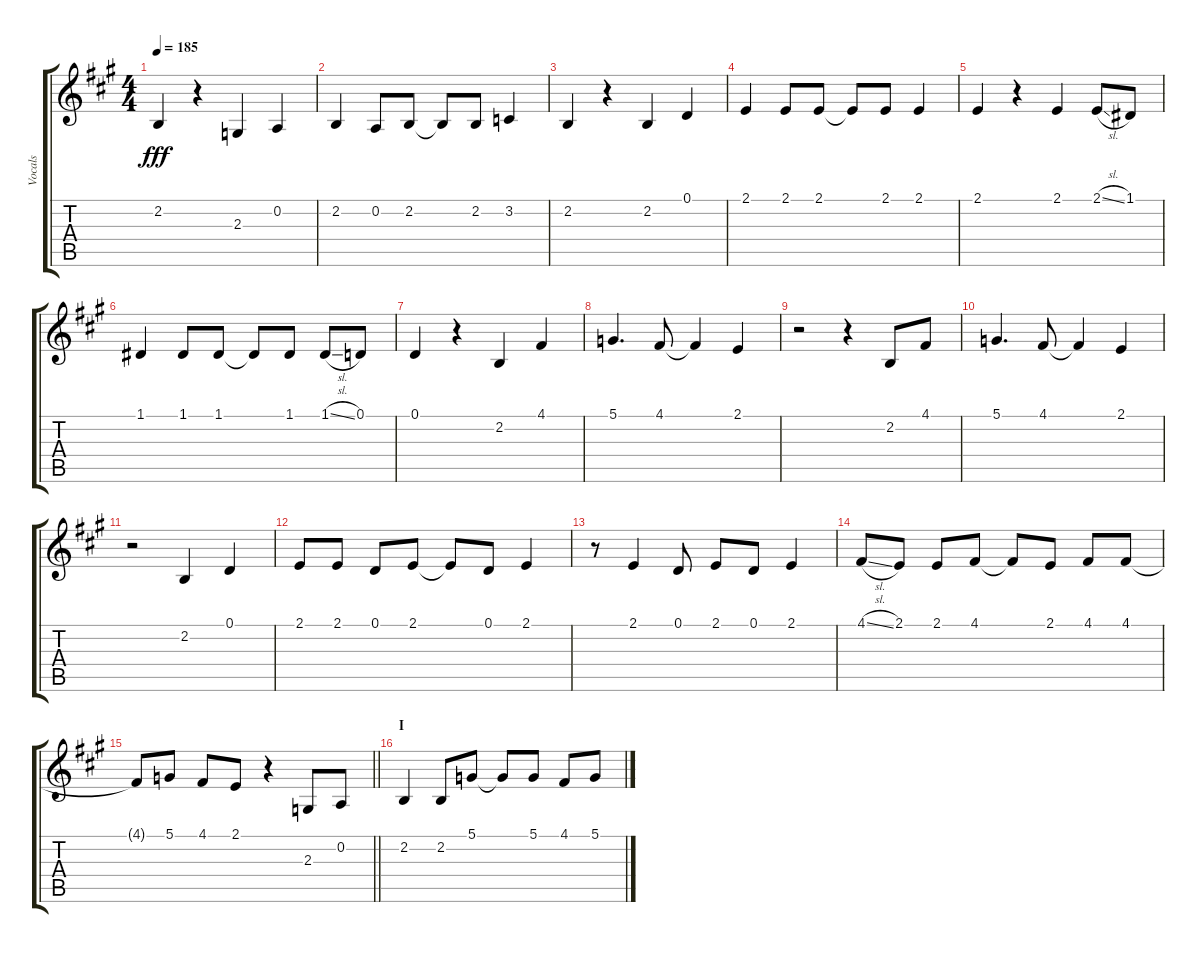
\track ("Vocals" "Vocals") {instrument voiceoohs}
\staff {score tabs}
\tuning (D4 A3 F3 C3 G2 D2) {hide}
\ts (4 4)
\tempo 185
\clef g2
\ks a
2.2.4{dy fff} r.4 2.3.4 0.2.4 |
2.2.4 0.2.8 2.2.8 2.2{t}.8 2.2.8 3.2.4 |
2.2.4 r.4 2.2.4 0.1.4 |
2.1.4 2.1.8 2.1.8 2.1{t}.8 2.1.8 2.1.4 |
2.1.4 r.4 2.1.4 2.1{sl}.8 1.1.8 |
1.1.4 1.1.8 1.1.8 1.1{t}.8 1.1.8 1.1{sl}.8 0.1.8 |
0.1.4 r.4 2.2.4 4.1.4 |
5.1.4{d} 4.1.8 4.1{t}.4 2.1.4 |
r.2 r.4 2.2.8 4.1.8 |
5.1.4{d} 4.1.8 4.1{t}.4 2.1.4 |
r.2 2.2.4 0.1.4 |
2.1.8 2.1.8 0.1.8 2.1.8 2.1{t}.8 0.1.8 2.1.4 |
r.8 2.1.4 0.1.8 2.1.8 0.1.8 2.1.4 |
4.1{sl}.8 2.1.8 2.1.8 4.1.8 4.1{t}.8 2.1.8 4.1.8 4.1.8 |
\barLineRight lightlight
4.1{t}.8 5.1.8 4.1.8 2.1.8 r.4 2.3.8 0.2.8 |
\section ("" "I")
2.2.4 2.2.8 5.1.8 5.1{t}.8 5.1.8 4.1.8 5.1.8
